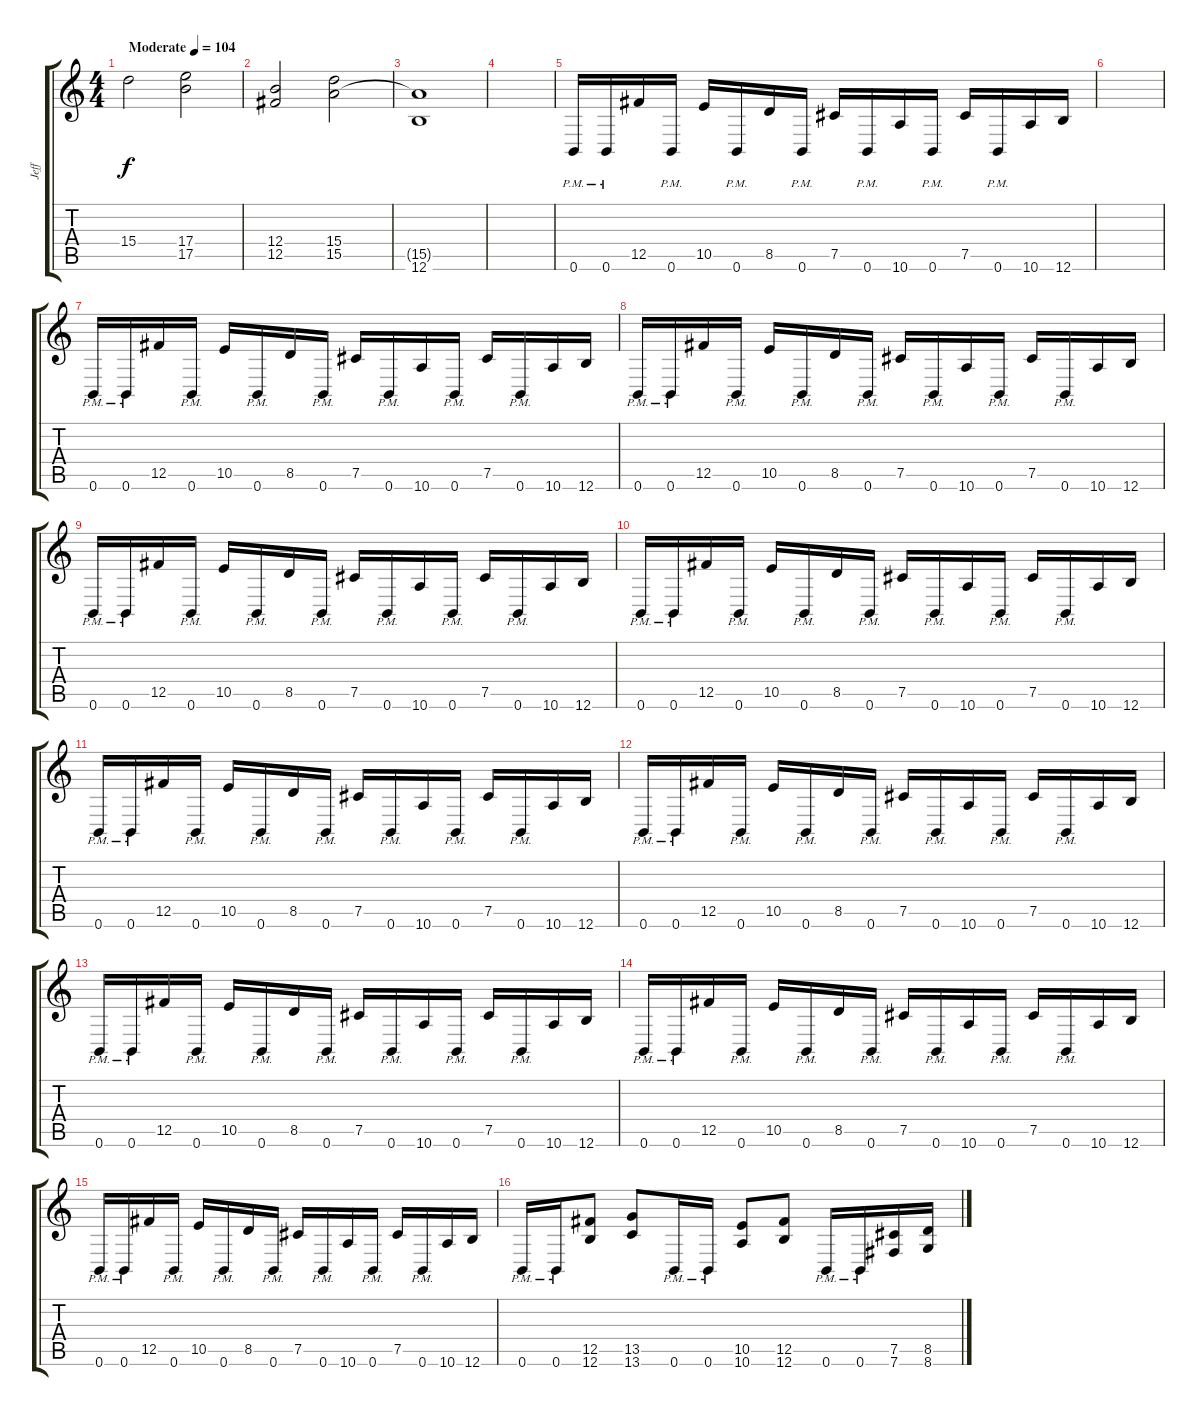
\track ("Jeff" "Jeff") {instrument overdrivenguitar}
\staff {score tabs}
\tuning (Db4 Ab3 E3 B2 Gb2 B1) {hide}
\ts (4 4)
\tempo (104 "Moderate")
\clef g2
\ks c
15.4.2{dy f instrument overdrivenguitar} (17.4 17.5).2 |
(12.4 12.5).2 (15.4 15.5).2 |
(15.5{t} 12.6).1 |
|
0.6{pm}.16 0.6{pm}.16 12.5.16 0.6{pm}.16 10.5.16 0.6{pm}.16 8.5.16 0.6{pm}.16 7.5.16 0.6{pm}.16 10.6.16 0.6{pm}.16 7.5.16 0.6{pm}.16 10.6.16 12.6.16 |
|
0.6{pm}.16 0.6{pm}.16 12.5.16 0.6{pm}.16 10.5.16 0.6{pm}.16 8.5.16 0.6{pm}.16 7.5.16 0.6{pm}.16 10.6.16 0.6{pm}.16 7.5.16 0.6{pm}.16 10.6.16 12.6.16 |
0.6{pm}.16 0.6{pm}.16 12.5.16 0.6{pm}.16 10.5.16 0.6{pm}.16 8.5.16 0.6{pm}.16 7.5.16 0.6{pm}.16 10.6.16 0.6{pm}.16 7.5.16 0.6{pm}.16 10.6.16 12.6.16 |
0.6{pm}.16 0.6{pm}.16 12.5.16 0.6{pm}.16 10.5.16 0.6{pm}.16 8.5.16 0.6{pm}.16 7.5.16 0.6{pm}.16 10.6.16 0.6{pm}.16 7.5.16 0.6{pm}.16 10.6.16 12.6.16 |
0.6{pm}.16 0.6{pm}.16 12.5.16 0.6{pm}.16 10.5.16 0.6{pm}.16 8.5.16 0.6{pm}.16 7.5.16 0.6{pm}.16 10.6.16 0.6{pm}.16 7.5.16 0.6{pm}.16 10.6.16 12.6.16 |
0.6{pm}.16 0.6{pm}.16 12.5.16 0.6{pm}.16 10.5.16 0.6{pm}.16 8.5.16 0.6{pm}.16 7.5.16 0.6{pm}.16 10.6.16 0.6{pm}.16 7.5.16 0.6{pm}.16 10.6.16 12.6.16 |
0.6{pm}.16 0.6{pm}.16 12.5.16 0.6{pm}.16 10.5.16 0.6{pm}.16 8.5.16 0.6{pm}.16 7.5.16 0.6{pm}.16 10.6.16 0.6{pm}.16 7.5.16 0.6{pm}.16 10.6.16 12.6.16 |
0.6{pm}.16 0.6{pm}.16 12.5.16 0.6{pm}.16 10.5.16 0.6{pm}.16 8.5.16 0.6{pm}.16 7.5.16 0.6{pm}.16 10.6.16 0.6{pm}.16 7.5.16 0.6{pm}.16 10.6.16 12.6.16 |
0.6{pm}.16 0.6{pm}.16 12.5.16 0.6{pm}.16 10.5.16 0.6{pm}.16 8.5.16 0.6{pm}.16 7.5.16 0.6{pm}.16 10.6.16 0.6{pm}.16 7.5.16 0.6{pm}.16 10.6.16 12.6.16 |
0.6{pm}.16 0.6{pm}.16 12.5.16 0.6{pm}.16 10.5.16 0.6{pm}.16 8.5.16 0.6{pm}.16 7.5.16 0.6{pm}.16 10.6.16 0.6{pm}.16 7.5.16 0.6{pm}.16 10.6.16 12.6.16 |
0.6{pm}.16 0.6{pm}.16 (12.5 12.6).8 (13.5 13.6).8 0.6{pm}.16 0.6{pm}.16 (10.5 10.6).8 (12.5 12.6).8 0.6{pm}.16 0.6{pm}.16 (7.5 7.6).16 (8.5 8.6).16
